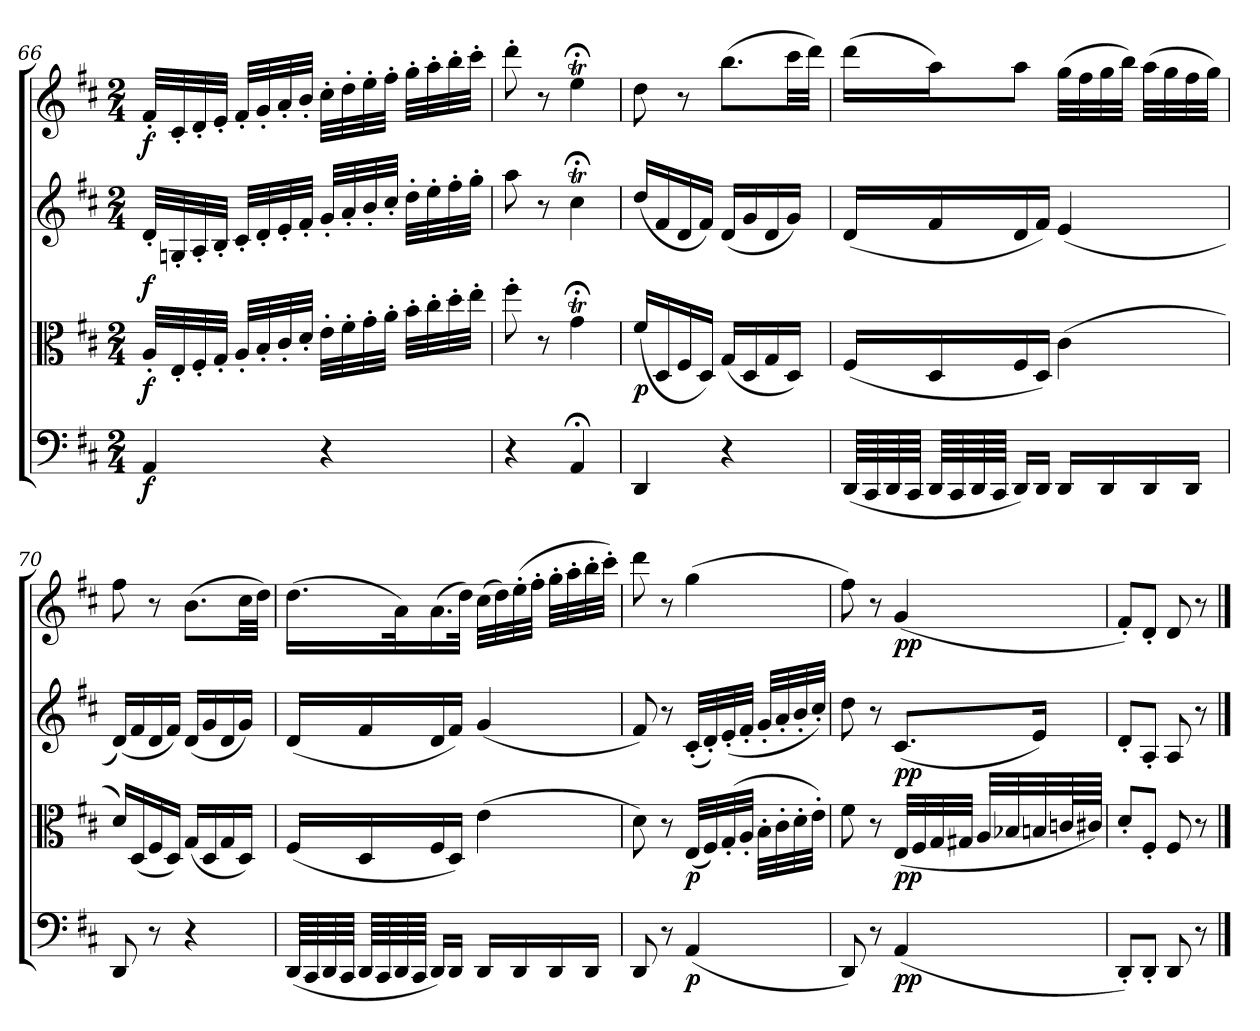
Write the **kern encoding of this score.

**kern	**dynam	**kern	**dynam	**kern	**dynam	**kern	**dynam
*part4	*part4	*part3	*part3	*part2	*part2	*part1	*part1
*staff4	*staff4	*staff3	*staff3	*staff2	*staff2	*staff1	*staff1
*clefF4	*	*clefC3	*	*clefG2	*	*clefG2	*
*k[f#c#]	*	*k[f#c#]	*	*k[f#c#]	*	*k[f#c#]	*
*D:	*	*D:	*	*D:	*	*D:	*
*M2/4	*	*M2/4	*	*M2/4	*	*M2/4	*
=66	=66	=66	=66	=66	=66	=66	=66
4AA/	f	32A'/LLL	f	32d'/LLL	f	32f#'/LLL	f
.	.	32E'/	.	32Gn'/	.	32c#'/	.
.	.	32F#'/	.	32A'/	.	32d'/	.
.	.	32G'/JJJ	.	32B'/JJJ	.	32e'/JJJ	.
.	.	32A'/LLL	.	32c#'/LLL	.	32f#'/LLL	.
.	.	32B'/	.	32d'/	.	32g'/	.
.	.	32c#'/	.	32e'/	.	32a'/	.
.	.	32d'/JJJ	.	32f#'/JJJ	.	32b'/JJJ	.
4r	.	32e'\LLL	.	32g'/LLL	.	32cc#'\LLL	.
.	.	32f#'\	.	32a'/	.	32dd'\	.
.	.	32g'\	.	32b'/	.	32ee'\	.
.	.	32a'\JJJ	.	32cc#'/JJJ	.	32ff#'\JJJ	.
.	.	32b'\LLL	.	32dd'\LLL	.	32gg'\LLL	.
.	.	32cc#'\	.	32ee'\	.	32aa'\	.
.	.	32dd'\	.	32ff#'\	.	32bb'\	.
.	.	32ee'\JJJ	.	32gg'\JJJ	.	32ccc#'\JJJ	.
=67	=67	=67	=67	=67	=67	=67	=67
4r	.	8ff#'\	.	8aa\	.	8ddd'\	.
.	.	8r	.	8r	.	8r	.
4AA;</	.	4gT;<\	.	4cc#t;<\	.	4eeT;<\	.
=68	=68	=68	=68	=68	=68	=68	=68
4DD/	.	(16f#/LL	p	(16dd/LL	.	8dd\	.
.	.	16D/	.	16f#/	.	.	.
.	.	16F#/	.	16d/	.	8r	.
.	.	16D/JJ)	.	16f#/JJ)	.	.	.
4r	.	(16G/LL	.	(16d/LL	.	(8.bb\L	.
.	.	16D/	.	16g/	.	.	.
.	.	16G/	.	16d/	.	.	.
.	.	16D/JJ)	.	16g/JJ)	.	32ccc#\LL	.
.	.	.	.	.	.	32ddd\JJJ)	.
=69	=69	=69	=69	=69	=69	=69	=69
(64DD/LLLL	.	(16F#/LL	.	(16d/LL	.	(16ddd\LL	.
64CC#/	.	.	.	.	.	.	.
64DD/	.	.	.	.	.	.	.
64CC#/JJJJ	.	.	.	.	.	.	.
64DD/LLLL	.	16D/	.	16f#/	.	16aa\J)	.
64CC#/	.	.	.	.	.	.	.
64DD/	.	.	.	.	.	.	.
64CC#/JJJJ	.	.	.	.	.	.	.
16DD/LL)	.	16F#/	.	16d/	.	8aa\J	.
16DD/JJ	.	16D/JJ)	.	16f#/JJ)	.	.	.
16DD/LL	.	(4c#\	.	(4e/	.	(32gg\LLL	.
.	.	.	.	.	.	32ff#\	.
16DD/	.	.	.	.	.	32gg\	.
.	.	.	.	.	.	32bb\JJJ)	.
16DD/	.	.	.	.	.	(32aa\LLL	.
.	.	.	.	.	.	32gg\	.
16DD/JJ	.	.	.	.	.	32ff#\	.
.	.	.	.	.	.	32gg\JJJ)	.
=70	=70	=70	=70	=70	=70	=70	=70
8DD/	.	16d/LL)	.	(16d/LL)	.	8ff#\	.
.	.	(16D/	.	16f#/	.	.	.
8r	.	16F#/	.	16d/	.	8r	.
.	.	16D/JJ)	.	16f#/JJ)	.	.	.
4r	.	(16G/LL	.	(16d/LL	.	(8.b\L	.
.	.	16D/	.	16g/	.	.	.
.	.	16G/	.	16d/	.	.	.
.	.	16D/JJ)	.	16g/JJ)	.	32cc#\LL	.
.	.	.	.	.	.	32dd\JJJ)	.
=71	=71	=71	=71	=71	=71	=71	=71
(64DD/LLLL	.	(16F#/LL	.	(16d/LL	.	(16.dd\LL	.
64CC#/	.	.	.	.	.	.	.
64DD/	.	.	.	.	.	.	.
64CC#/JJJJ	.	.	.	.	.	.	.
64DD/LLLL	.	16D/	.	16f#/	.	.	.
64CC#/	.	.	.	.	.	.	.
64DD/	.	.	.	.	.	32a\K)	.
64CC#/JJJJ	.	.	.	.	.	.	.
16DD/LL)	.	16F#/	.	16d/	.	(16.a\	.
16DD/JJ	.	16D/JJ)	.	16f#/JJ)	.	.	.
.	.	.	.	.	.	32dd\JJk)	.
16DD/LL	.	(4e\	.	(4g/	.	(32cc#\LLL	.
.	.	.	.	.	.	32dd\)	.
16DD/	.	.	.	.	.	(32ee'\	.
.	.	.	.	.	.	32ff#'\JJJ	.
16DD/	.	.	.	.	.	32gg'\LLL	.
.	.	.	.	.	.	32aa'\	.
16DD/JJ	.	.	.	.	.	32bb'\	.
.	.	.	.	.	.	32ccc#'\JJJ)	.
=72	=72	=72	=72	=72	=72	=72	=72
8DD/	.	8d\)	.	8f#/)	.	8ddd\	.
8r	.	8r	.	8r	.	8r	.
(4AA/	p	(32E/LLL	p	(32c#'/LLL	.	(4gg\	.
.	.	32F#/)	.	32d'/)	.	.	.
.	.	(32G'/	.	(32e'/	.	.	.
.	.	32A'/JJJ	.	32f#'/JJJ	.	.	.
.	.	32B'\LLL	.	32g'/LLL	.	.	.
.	.	32c#'\	.	32a'/	.	.	.
.	.	32d'\	.	32b'/	.	.	.
.	.	32e'\JJJ)	.	32cc#'/JJJ)	.	.	.
=73	=73	=73	=73	=73	=73	=73	=73
8DD/)	.	8f#\	.	8dd\	.	8ff#\)	.
8r	.	8r	.	8r	.	8r	.
(4AA/	pp	(32E/LLL	pp	(8.c#/L	pp	(4g/	pp
.	.	32F#/	.	.	.	.	.
.	.	32G/	.	.	.	.	.
.	.	32G#X/JJJ	.	.	.	.	.
.	.	32A/LLL	.	.	.	.	.
.	.	32B-X/	.	.	.	.	.
.	.	32Bn/	.	16e/Jk)	.	.	.
.	.	64cn/L	.	.	.	.	.
.	.	64c#X/JJJJ)	.	.	.	.	.
=74	=74	=74	=74	=74	=74	=74	=74
8DD'/L)	.	8d'/L	.	8d'/L	.	8f#'/L)	.
8DD'/J	.	8F#'/J	.	8A'/J	.	8d'/J	.
8DD/	.	8F#/	.	8A/	.	8d/	.
8r	.	8r	.	8r	.	8r	.
==	==	==	==	==	==	==	==
*-	*-	*-	*-	*-	*-	*-	*-
